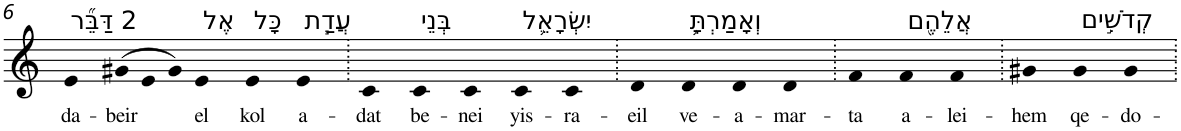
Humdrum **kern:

**kern	**text
*part1	*part1
*staff1	*staff1
*I"Piano	*
*I'Pno	*
!!LO:PB:g=z
*clefG2	*
*k[]	*
=6	=6
!LO:TX:a:t=2 דַּבֵּ֞ר	!
!	!LO:LY:b
4e	da-
*Xtuplet	*
!	!LO:LY:b
(>12g#X	-beir
12e	.
12g#)	.
!LO:TX:a:t=אֶל	!
!	!LO:LY:b
4e	el
!LO:TX:a:t=כָּל	!
!	!LO:LY:b
4e	kol
!LO:TX:a:t=עֲדַ֧ת	!
!	!LO:LY:b
4e	a-
=7.	=7.
!	!LO:LY:b
4c	-dat
!LO:TX:a:t=בְּנֵי	!
!	!LO:LY:b
4c	be-
!	!LO:LY:b
4c	-nei
!LO:TX:a:t=יִשְׂרָאֵ֛ל	!
!	!LO:LY:b
4c	yis-
!	!LO:LY:b
4c	-ra-
=8.	=8.
!	!LO:LY:b
4d	-eil
!LO:TX:a:t=וְאָמַרְתָּ֥	!
!	!LO:LY:b
4d	ve-
!	!LO:LY:b
4d	-a-
!	!LO:LY:b
4d	-mar-
=9.	=9.
!	!LO:LY:b
4f	-ta
!LO:TX:a:t=אֲלֵהֶ֖ם	!
!	!LO:LY:b
4f	a-
!	!LO:LY:b
4f	-lei-
=10.	=10.
!	!LO:LY:b
4g#X	-hem
!LO:TX:a:t=קְדֹשִׁ֣ים	!
!	!LO:LY:b
4g#	qe-
!	!LO:LY:b
4g#	-do-
=.	=.
*-	*-
